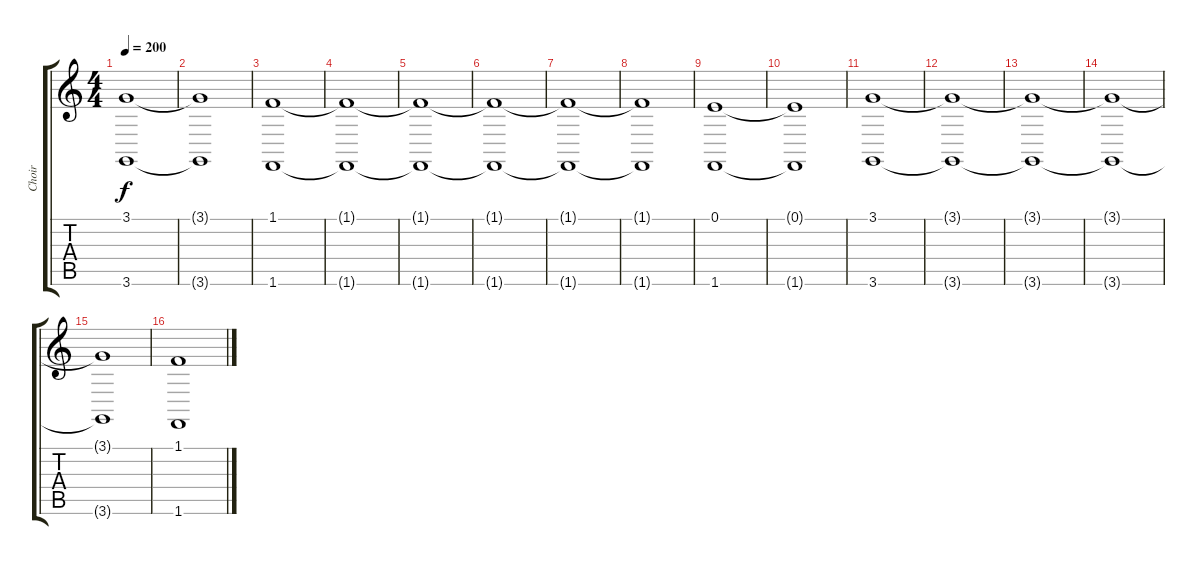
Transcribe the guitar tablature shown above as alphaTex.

\track ("Choir" "Choir") {instrument choiraahs}
\staff {score tabs}
\tuning (E4 B3 G3 D3 A2 E2) {hide}
\ts (4 4)
\tempo 200
\clef g2
\ks c
(3.1{t} 3.6{t}).1{dy f} |
(3.1{t} 3.6{t}).1 |
(1.1 1.6).1 |
(1.1{t} 1.6{t}).1 |
(1.1{t} 1.6{t}).1 |
(1.1{t} 1.6{t}).1 |
(1.1{t} 1.6{t}).1 |
(1.1{t} 1.6{t}).1 |
(0.1 1.6).1 |
(0.1{t} 1.6{t}).1 |
(3.1 3.6).1 |
(3.1{t} 3.6{t}).1 |
(3.1{t} 3.6{t}).1 |
(3.1{t} 3.6{t}).1 |
(3.1{t} 3.6{t}).1 |
(1.1 1.6).1
